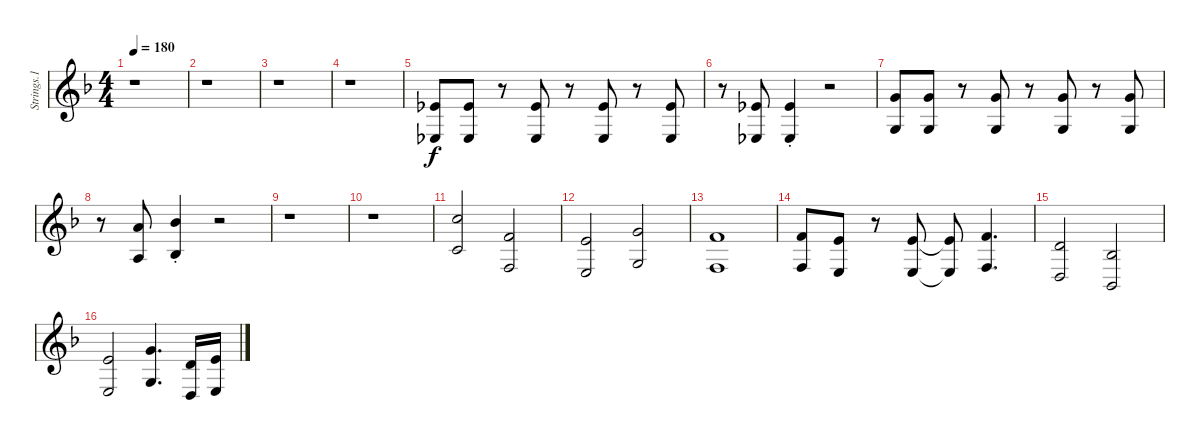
\track ("Strings.1" "Strings.1") {instrument stringensemble1}
\staff {score}
\tuning (E4 B3 G3 D3 A2 E2) {hide}
\ts (4 4)
\tempo 180
\clef g2
\ks f
r.1{dy f} |
r.1 |
r.1 |
r.1 |
(8.3 1.4).8 (8.3 1.4).8 r.8 (8.3 1.4).8 r.8 (8.3 1.4).8 r.8 (8.3 1.4).8 |
r.8 (8.3 1.4).8 (8.3{st} 1.4{st}).4 r.2 |
(8.2 0.3).8 (8.2 0.3).8 r.8 (8.2 0.3).8 r.8 (8.2 0.3).8 r.8 (8.2 0.3).8 |
r.8 (10.2 2.3).8 (11.2{st} 3.3{st}).4 r.2 |
r.1 |
r.1 |
(1.2 17.3).2 (1.1 3.4).2 |
(0.1 2.4).2 (3.1 0.3).2 |
(1.1 3.4).1 |
(1.1 3.4).8 (0.1 2.4).8 r.8 (0.1 2.4).8 (0.1{t} 2.4{t}).8 (1.1 3.4).4{d} |
(3.2 0.4).2 (3.3 1.5).2 |
(0.1 2.4).2 (3.1 0.3).4{d} (3.2 0.4).16 (0.1 2.4).16
